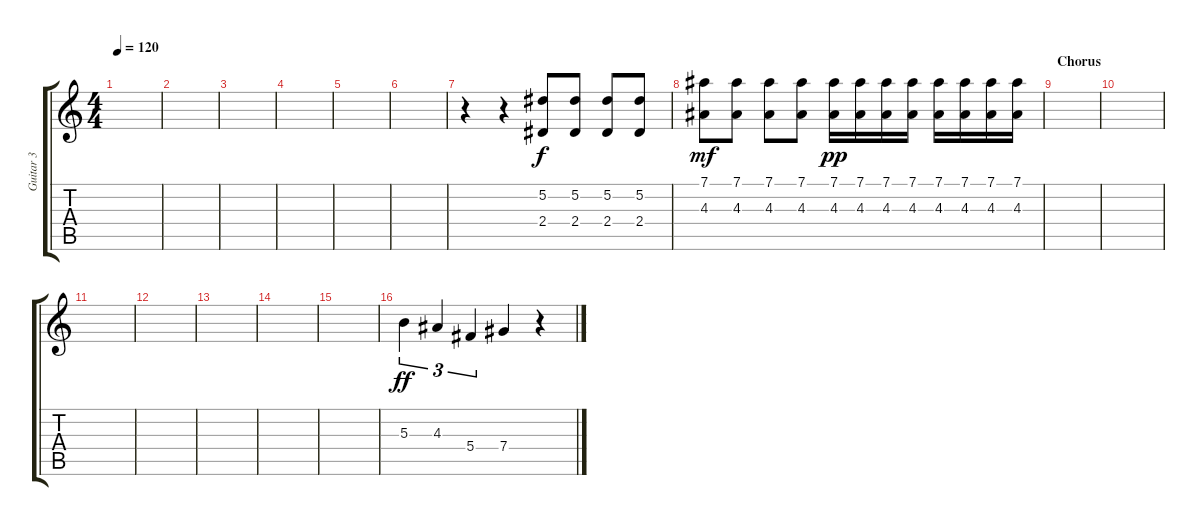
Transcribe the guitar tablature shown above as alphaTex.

\track ("Guitar 3" "Guitar 3") {instrument acousticguitarnylon}
\staff {score tabs}
\tuning (Eb4 Bb3 Gb3 Db3 Ab2 Eb2) {hide}
\ts (4 4)
\tempo 120
\clef g2
\ks c
|
|
|
|
|
|
r.4 r.4 (5.2 2.4).8{dy f instrument overdrivenguitar} (5.2 2.4).8 (5.2 2.4).8 (5.2 2.4).8 |
(7.1 4.3).8{dy mf instrument overdrivenguitar} (7.1 4.3).8 (7.1 4.3).8 (7.1 4.3).8 (7.1 4.3).16{dy pp} (7.1 4.3).16 (7.1 4.3).16 (7.1 4.3).16 (7.1 4.3).16 (7.1 4.3).16 (7.1 4.3).16 (7.1 4.3).16 |
\section ("" "Chorus")
|
|
|
|
|
|
|
5.3.4{tu (3 2) dy ff} 4.3.4{tu (3 2)} 5.4.4{tu (3 2)} 7.4.4 r.4
